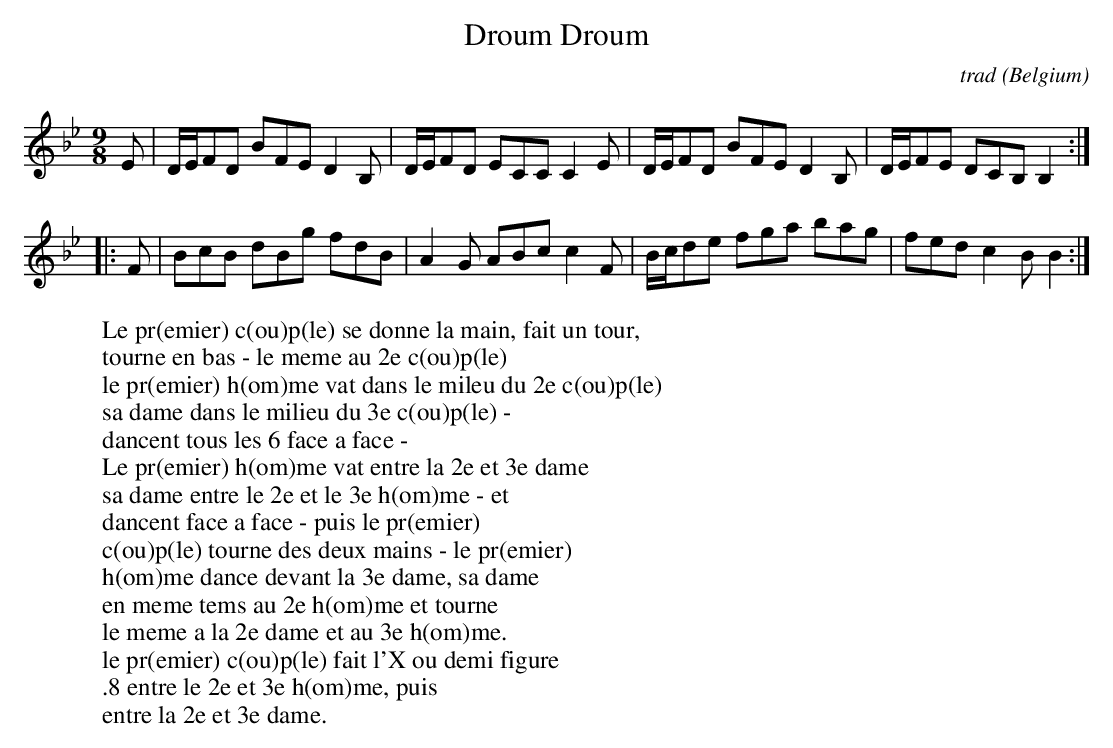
X:1
T:Droum Droum
C:trad
O:Belgium
M:9/8
L:1/8
K:Gmin
E|D/2E/2FD BFE D2B,|D/2E/2FD ECC C2E|D/2E/2FD BFE D2B,|D/2E/2FE DCB, B,2:|
|:F|BcB dBg fdB|A2G ABc c2F|B/2c/2de fga bag|fed c2B B2:|]
W:Le pr(emier) c(ou)p(le) se donne la main, fait un tour,
W:tourne en bas - le meme au 2e c(ou)p(le)
W:le pr(emier) h(om)me vat dans le mileu du 2e c(ou)p(le)
W:sa dame dans le milieu du 3e c(ou)p(le) -
W:dancent tous les 6 face a face -
W:Le pr(emier) h(om)me vat entre la 2e et 3e dame
W:sa dame entre le 2e et le 3e h(om)me - et
W:dancent face a face - puis le pr(emier)
W:c(ou)p(le) tourne des deux mains - le pr(emier)
W:h(om)me dance devant la 3e dame, sa dame
W:en meme tems au 2e h(om)me et tourne
W:le meme a la 2e dame et au 3e h(om)me.
W:le pr(emier) c(ou)p(le) fait l'X ou demi figure
W:.8 entre le 2e et 3e h(om)me, puis
W:entre la 2e et 3e dame.
